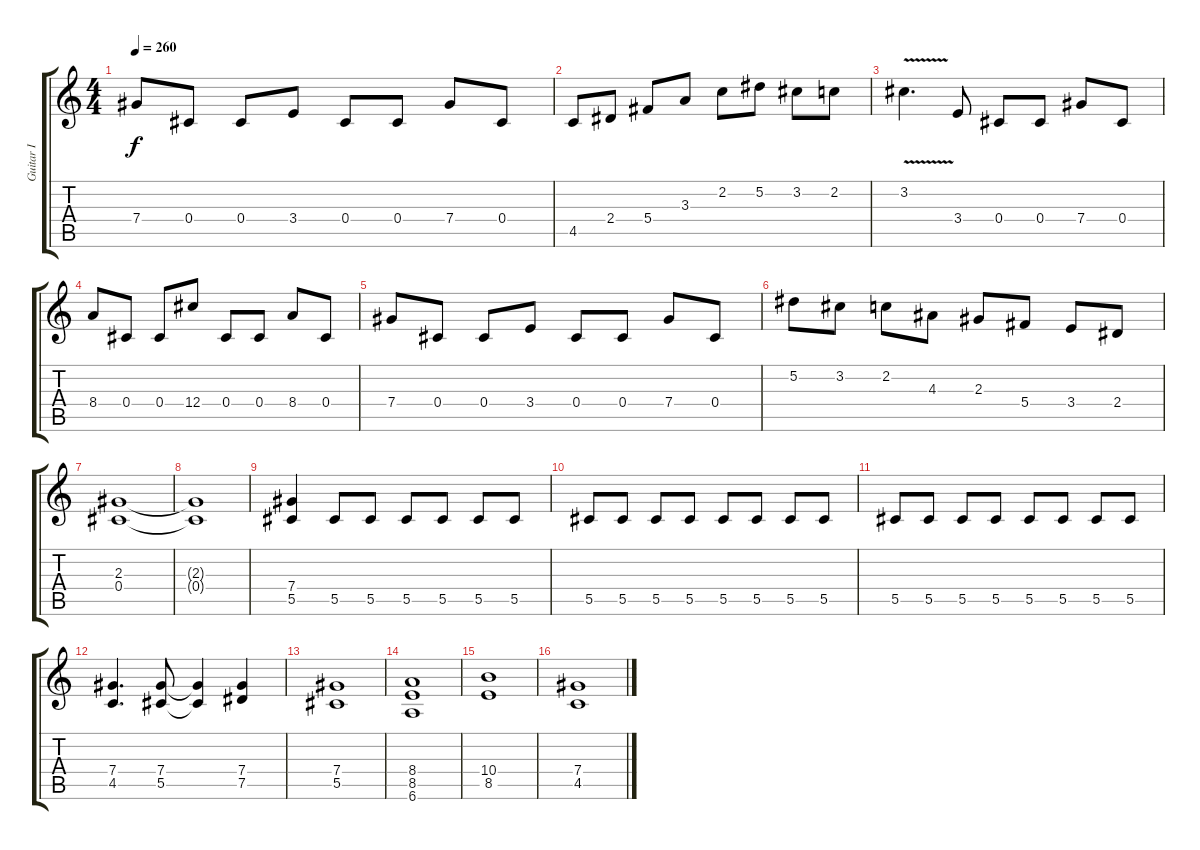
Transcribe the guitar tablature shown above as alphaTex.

\track ("Guitar I" "Guitar I") {instrument overdrivenguitar}
\staff {score tabs}
\tuning (Eb4 Bb3 Gb3 Db3 Ab2 Eb2) {hide}
\ts (4 4)
\tempo 260
\clef g2
\ks c
7.4.8{dy f} 0.4.8 0.4.8 3.4.8 0.4.8 0.4.8 7.4.8 0.4.8 |
4.5.8 2.4.8 5.4.8 3.3.8 2.2.8 5.2.8 3.2.8 2.2.8 |
3.2{v}.4{d} 3.4.8 0.4.8 0.4.8 7.4.8 0.4.8 |
8.4.8 0.4.8 0.4.8 12.4.8 0.4.8 0.4.8 8.4.8 0.4.8 |
7.4.8 0.4.8 0.4.8 3.4.8 0.4.8 0.4.8 7.4.8 0.4.8 |
5.2.8 3.2.8 2.2.8 4.3.8 2.3.8 5.4.8 3.4.8 2.4.8 |
(2.3 0.4).1 |
(2.3{t} 0.4{t}).1 |
(7.4 5.5).4 5.5.8 5.5.8 5.5.8 5.5.8 5.5.8 5.5.8 |
5.5.8 5.5.8 5.5.8 5.5.8 5.5.8 5.5.8 5.5.8 5.5.8 |
5.5.8 5.5.8 5.5.8 5.5.8 5.5.8 5.5.8 5.5.8 5.5.8 |
(7.4 4.5).4{d} (7.4 5.5).8 (7.4{t} 5.5{t}).4 (7.4 7.5).4 |
(7.4 5.5).1 |
(8.4 8.5 6.6).1 |
(10.4 8.5).1 |
(7.4 4.5).1
